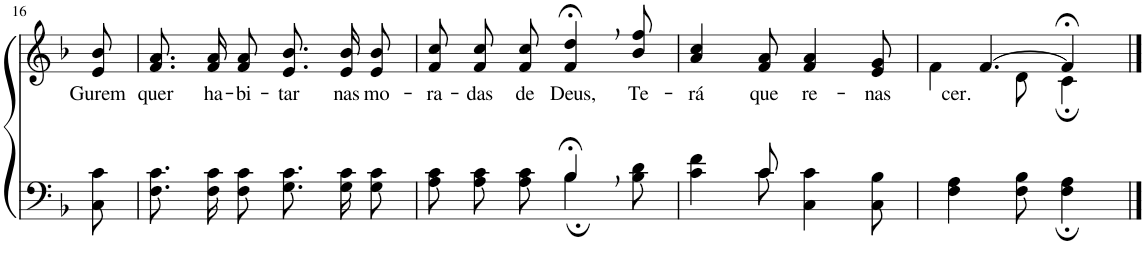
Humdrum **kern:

**kern	**kern	**text
*part2	*part1	*part1
*staff2	*staff1	*staff1
!!LO:PB:g=z
*clefF4	*clefG2	*
*Trd1c2	*Trd1c2	*
*k[b-]	*k[b-]	*
*M6/8	*M6/8	*
=16	=16	=16
!	!	!LO:LY:b
8C\ 8c\	8e/ 8b-/	Gurem
=17	=17	=17
!	!	!LO:LY:b
8.F\ 8.c\L	8.f/ 8.a/L	quer
!	!	!LO:LY:b
16F\ 16c\K	16f/ 16a/K	ha-
!	!	!LO:LY:b
8F\ 8c\J	8f/ 8a/J	-bi-
!	!	!LO:LY:b
8.G\ 8.c\L	8.e/ 8.b-/L	-tar
!	!	!LO:LY:b
16G\ 16c\K	16e/ 16b-/K	nas
!	!	!LO:LY:b
8G\ 8c\J	8e/ 8b-/J	mo-
=18	=18	=18
*^	*	*
!	!	!	!LO:LY:b
8A\ 8c\L	4.ryy	8f/ 8cc/L	-ra-
!	!	!	!LO:LY:b
8A\ 8c\	.	8f/ 8cc/	-das
!	!	!	!LO:LY:b
8A\ 8c\J	.	8f/ 8cc/J	de
!	!	!	!LO:LY:b
4B-;<,\	4B-;/	4f/;<, 4dd/;<,	Deus,
!	!	!	!LO:LY:b
8B-\ 8d\	8ryy	8b-/ 8ff/	Te-
=19	=19	=19	=19
!	!	!	!LO:LY:b
4ryy	4c\ 4f\	4a/ 4cc/	-rá
!	!	!	!LO:LY:b
8c/	8c\	8f/ 8a/	que
!	!	!	!LO:LY:b
4.ryy	4C\ 4c\	4f/ 4a/	re-
!	!	!	!LO:LY:b
.	8C\ 8B-\	8e/ 8g/	-nas-
=20	=20	=20	=20
*	*	*^	*
!	!	!	!	!LO:LY:b
*v	*v	*	*	*
4F\ 4A\	[4.f/	4f\	-cer.
8F\ 8B-\	.	8d\	.
4F\; 4A\;	4f;</]	4c;\	.
*	*v	*v	*
==	==	==
*-	*-	*-
